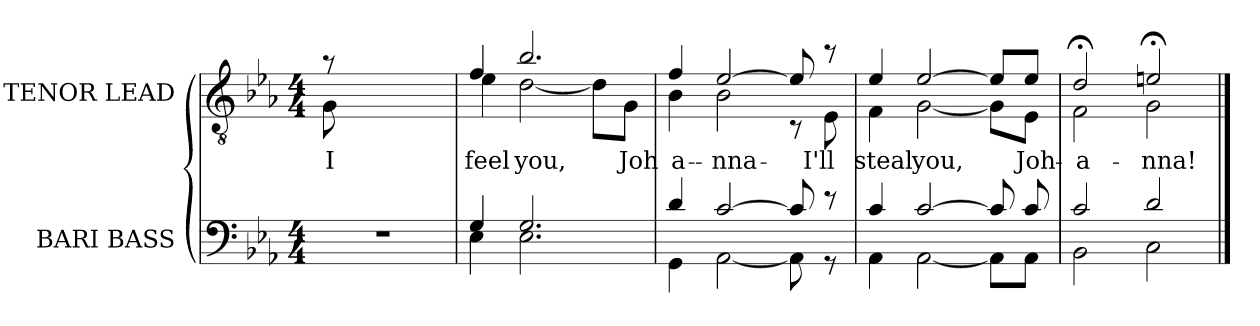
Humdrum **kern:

**kern	**kern	**text
*part2	*part1	*part1
*staff2	*staff1	*staff1
*I"BARI BASS	*I"TENOR LEAD	*
*clefF4	*clefGv2	*
*k[b-e-a-]	*k[b-e-a-]	*
*M4/4	*M4/4	*
=1	=1	=1
*	*^	*
!	!	!	!LO:LY:b
1rF	8r	8G\	I
.	2..ryy	2..ryy	.
=2	=2	=2	=2
*^	*	*	*
!	!	!	!	!LO:LY:b
4G/	4E-\	4f/	4e-\	feel
!	!	!	!	!LO:LY:b
2.G/	2.E-\	2.b-/	[<2d\	you,
.	.	.	8d\L]	.
!	!	!	!	!LO:LY:b
.	.	.	8G\J	Joh-
=3	=3	=3	=3	=3
!	!	!	!	!LO:LY:b
4d/	4GG\	4f/	4B-\	-a-
!	!	!	!	!LO:LY:b
[>2c/	[<2AA-\	[>2e-/	2B-\	-nna
8c/]	8AA-\]	8e-/]	8rC	.
!	!	!	!	!LO:LY:b
8r	8r	8rcc	8E-\	I'll
=4	=4	=4	=4	=4
!	!	!	!	!LO:LY:b
4c/	4AA-\	4e-/	4F\	steal
!	!	!	!	!LO:LY:b
[>2c/	[<2AA-\	[>2e-/	[2G\	you,
8c/]	8AA-\L]	8e-/L]	8G\L]	.
!	!	!	!	!LO:LY:b
8c/	8AA-\J	8e-/J	8E-\J	Joh-
=5	=5	=5	=5	=5
!	!	!	!	!LO:LY:b
2c/	2BB-\	2d;</	2F\	-a-
!	!	!	!	!LO:LY:b
2d/	2C\	2en;</	2G\	-nna!
*v	*v	*	*	*
*	*v	*v	*
==	==	==
*-	*-	*-
